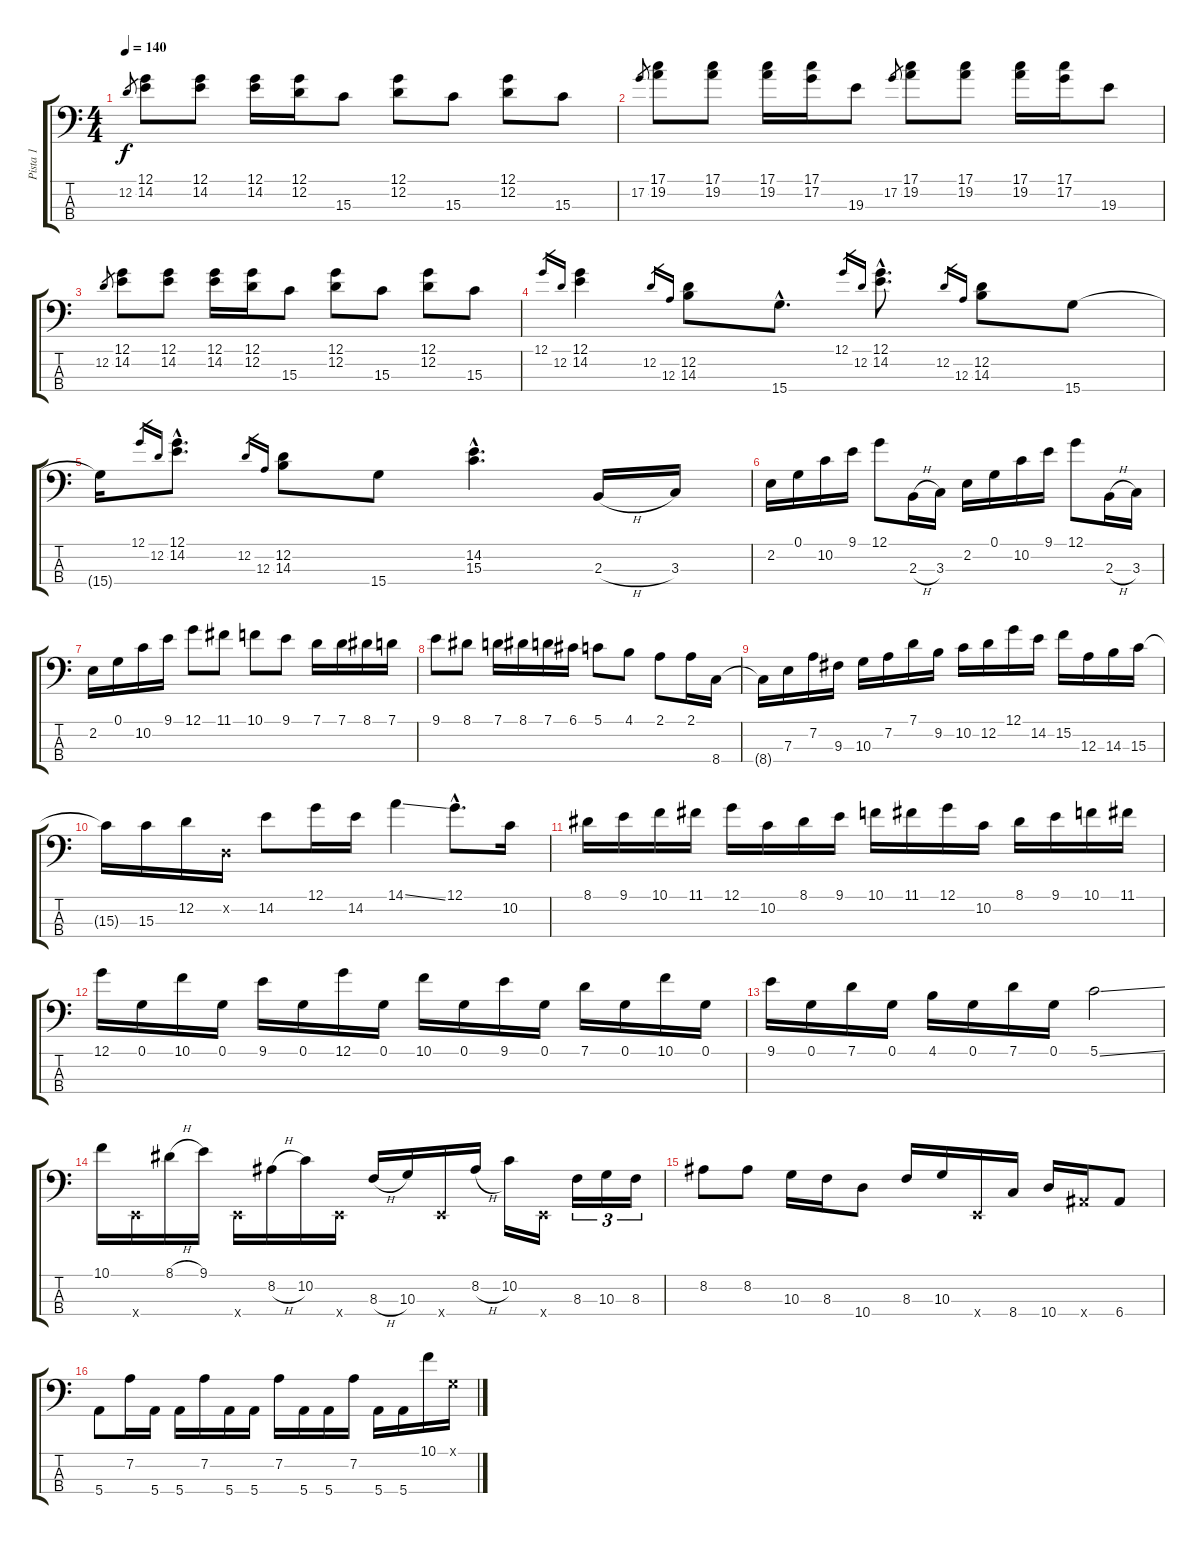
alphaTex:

\track ("Pista 1" "Pista 1") {instrument slapbass2}
\staff {score tabs}
\tuning (G2 D2 A1 E1) {hide}
\ts (4 4)
\tempo 140
\clef f4
\ks c
12.2.8{gr dy f} (12.1 14.2).8 (12.1 14.2).8 (12.1 14.2).16 (12.1 12.2).16 15.3.8 (12.1 12.2).8 15.3.8 (12.1 12.2).8 15.3.8 |
17.2.8{gr} (17.1 19.2).8 (17.1 19.2).8 (17.1 19.2).16 (17.1 17.2).16 19.3.8 17.2.8{gr} (17.1 19.2).8 (17.1 19.2).8 (17.1 19.2).16 (17.1 17.2).16 19.3.8 |
12.2.8{gr} (12.1 14.2).8 (12.1 14.2).8 (12.1 14.2).16 (12.1 12.2).16 15.3.8 (12.1 12.2).8 15.3.8 (12.1 12.2).8 15.3.8 |
12.1.16{gr} 12.2.16{gr} (12.1 14.2).4 12.2.16{gr} 12.3.16{gr} (12.2 14.3).8 15.4{hac}.8{d} 12.1.16{gr} 12.2.16{gr} (12.1{hac} 14.2{hac}).8{d} 12.2.16{gr} 12.3.16{gr} (12.2 14.3).8 15.4.8 |
15.4{t}.16 12.1.16{gr} 12.2.16{gr} (12.1{hac} 14.2{hac}).8{d} 12.2.16{gr} 12.3.16{gr} (12.2 14.3).8 15.4.8 (14.2{hac} 15.3{hac}).4{d} 2.3{h}.16 3.3.16 |
2.2.16 0.1.16 10.2.16 9.1.16 12.1.8 2.3{h}.16 3.3.16 2.2.16 0.1.16 10.2.16 9.1.16 12.1.8 2.3{h}.16 3.3.16 |
2.2.16 0.1.16 10.2.16 9.1.16 12.1.8 11.1.8 10.1.8 9.1.8 7.1.16 7.1.16 8.1.16 7.1.16 |
9.1.8 8.1.8 7.1.16 8.1.16 7.1.16 6.1.16 5.1.8 4.1.8 2.1.8 2.1.16 8.4.16 |
8.4{t}.16 7.3.16 7.2.16 9.3.16 10.3.16 7.2.16 7.1.16 9.2.16 10.2.16 12.2.16 12.1.16 14.2.16 15.2.16 12.3.16 14.3.16 15.3.16 |
15.3{t}.16 15.3.16 12.2.16 0.2{x}.16 14.2.8 12.1.16 14.2.16 14.1{ss}.4 12.1{hac}.8{d} 10.2.16 |
8.1.16 9.1.16 10.1.16 11.1.16 12.1.16 10.2.16 8.1.16 9.1.16 10.1.16 11.1.16 12.1.16 10.2.16 8.1.16 9.1.16 10.1.16 11.1.16 |
12.1.16 0.1.16 10.1.16 0.1.16 9.1.16 0.1.16 12.1.16 0.1.16 10.1.16 0.1.16 9.1.16 0.1.16 7.1.16 0.1.16 10.1.16 0.1.16 |
9.1.16 0.1.16 7.1.16 0.1.16 4.1.16 0.1.16 7.1.16 0.1.16 5.1{ss}.2 |
10.1.16 0.4{x}.16 8.1{h}.16 9.1.16 0.4{x}.16 8.2{h}.16 10.2.16 0.4{x}.16 8.3{h}.16 10.3.16 0.4{x}.16 8.2{h}.16 10.2.16 0.4{x}.16 8.3.16{tu (3 2)} 10.3.16{tu (3 2)} 8.3.16{tu (3 2)} |
8.2.8 8.2.8 10.3.16 8.3.16 10.4.8 8.3.16 10.3.16 0.4{x}.16 8.4.16 10.4.16 6.4{x}.16 6.4.8 |
5.4.8 7.2.16 5.4.16 5.4.16 7.2.16 5.4.16 5.4.16 7.2.16 5.4.16 5.4.16 7.2.16 5.4.16 5.4.16 10.1.16 0.1{x}.16
